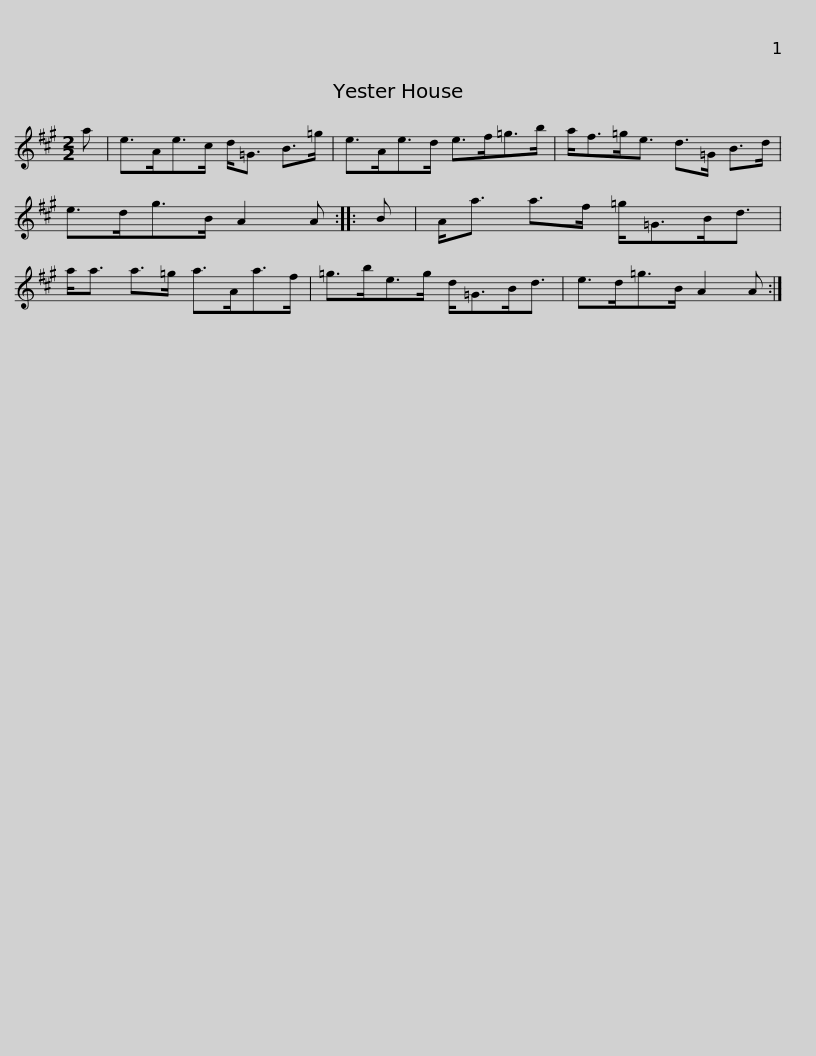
X:1
L:1/8
M:2/2
I:linebreak $
K:A
V:1 treble
V:1
 a | e>Ae>c d<=G B>=g | e>Ae>d e>f=g>b | a<f=g<e d>=G B>d | e>dg>B A2 A :: %5
 B |$ A<a a>f =g<=GB<d | a<a a>=g a>Aa>f | =g>be>g d<=GB<d | e>d=g>B A2 A :| %10
